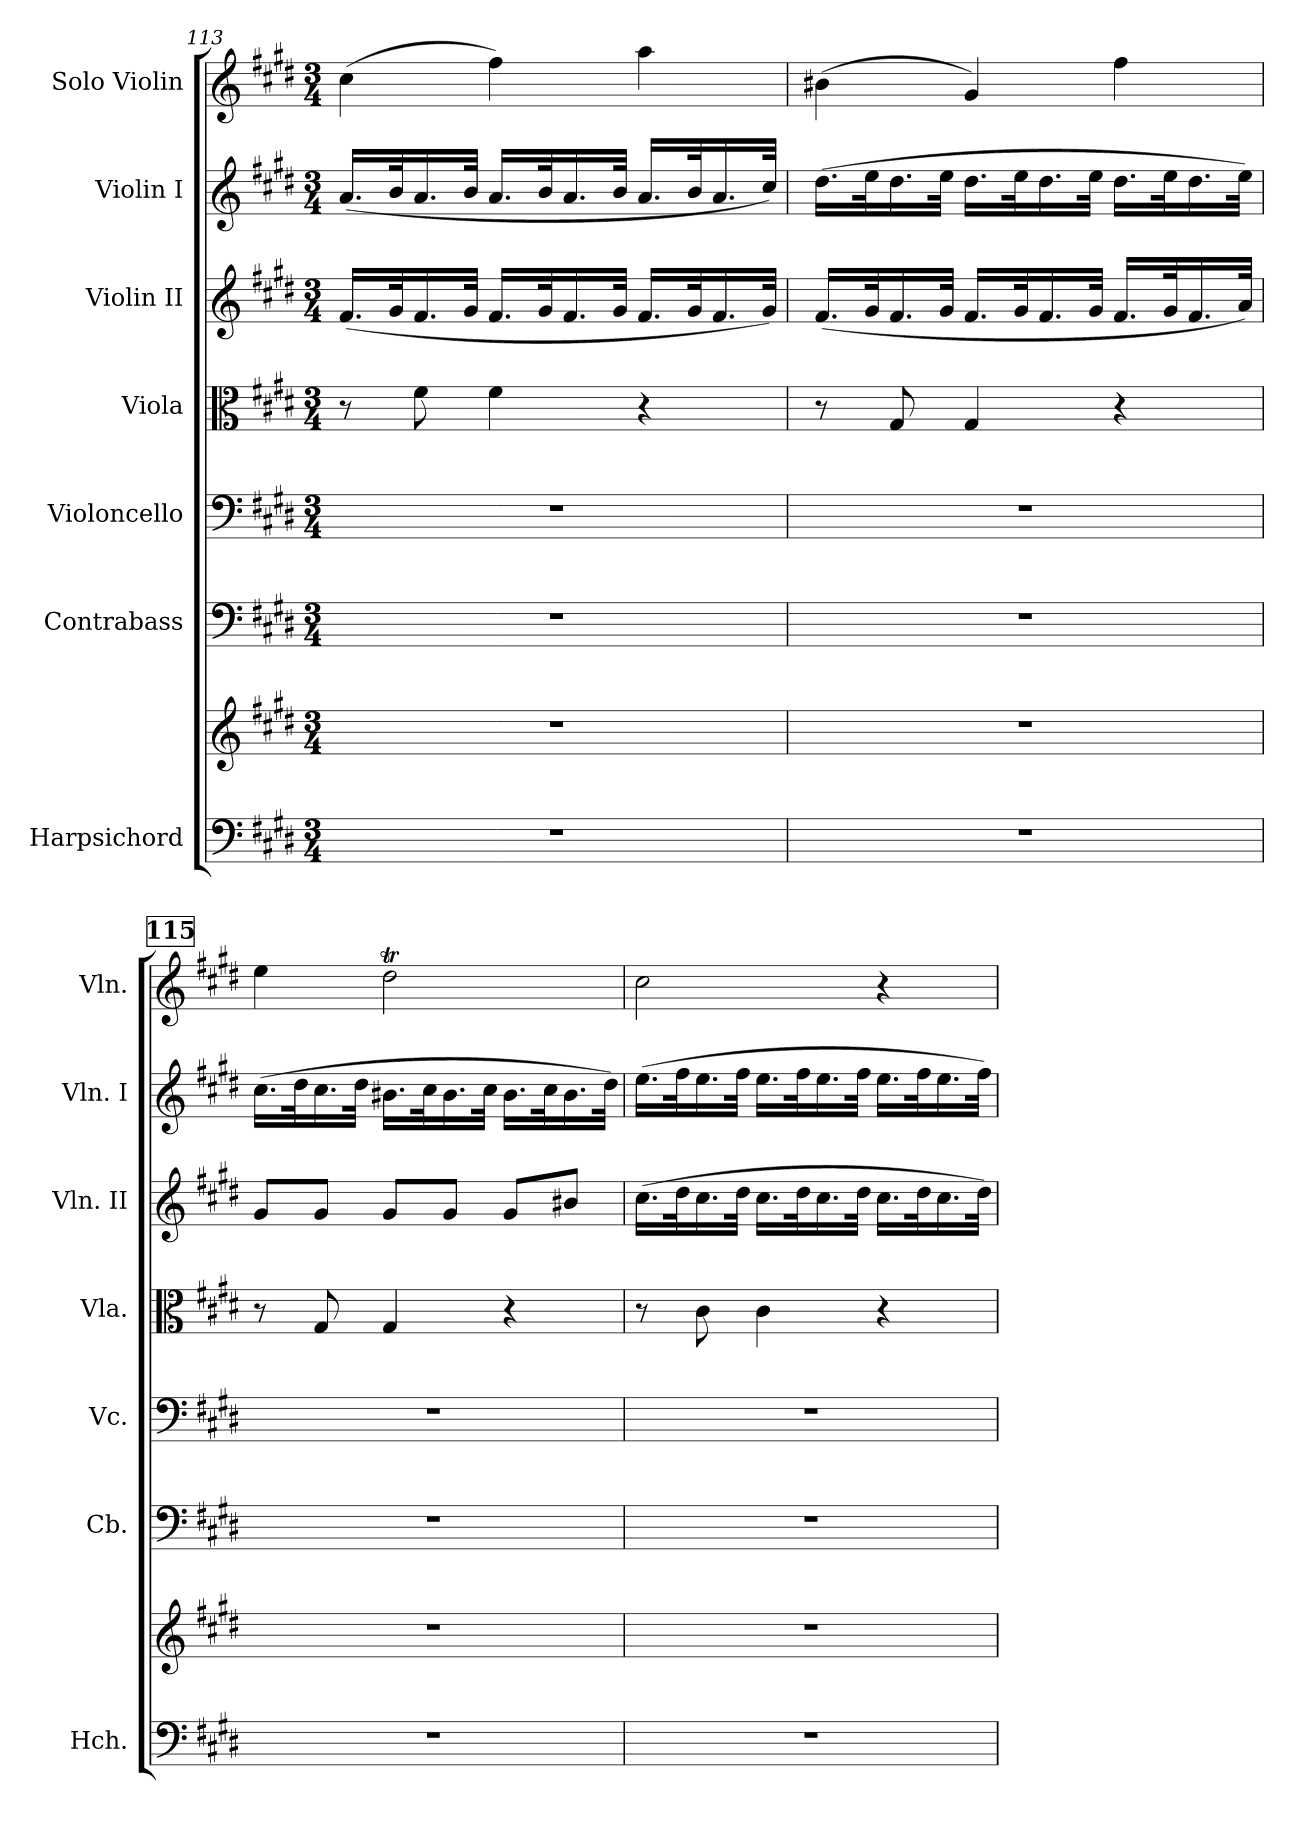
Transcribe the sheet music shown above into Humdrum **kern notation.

**kern	**kern	**kern	**kern	**kern	**kern	**kern	**kern
*part7	*part7	*part6	*part5	*part4	*part3	*part2	*part1
*staff8	*staff7	*staff6	*staff5	*staff4	*staff3	*staff2	*staff1
*I"Harpsichord	*	*I"Contrabass	*I"Violoncello	*I"Viola	*I"Violin II	*I"Violin I	*I"Solo Violin
*I'Hch.	*	*I'Cb.	*I'Vc.	*I'Vla.	*I'Vln. II	*I'Vln. I	*I'Vln.
*clefF4	*clefG2	*clefF4	*clefF4	*clefC3	*clefG2	*clefG2	*clefG2
*	*	*ITrd7c12	*	*	*	*	*
*k[f#c#g#d#]	*k[f#c#g#d#]	*k[f#c#g#d#]	*k[f#c#g#d#]	*k[f#c#g#d#]	*k[f#c#g#d#]	*k[f#c#g#d#]	*k[f#c#g#d#]
*M3/4	*M3/4	*M3/4	*M3/4	*M3/4	*M3/4	*M3/4	*M3/4
=113	=113	=113	=113	=113	=113	=113	=113
2.r	2.r	2.r	2.r	8r	(<16.f#/LL	(<16.a/LL	(>4cc#\
.	.	.	.	.	32g#/K	32b/K	.
.	.	.	.	8f#\	16.f#/	16.a/	.
.	.	.	.	.	32g#/JJk	32b/JJk	.
.	.	.	.	4f#\	16.f#/LL	16.a/LL	4ff#\)
.	.	.	.	.	32g#/K	32b/K	.
.	.	.	.	.	16.f#/	16.a/	.
.	.	.	.	.	32g#/JJk	32b/JJk	.
.	.	.	.	4r	16.f#/LL	16.a/LL	4aa\
.	.	.	.	.	32g#/K	32b/K	.
.	.	.	.	.	16.f#/	16.a/	.
.	.	.	.	.	32g#/JJk)	32cc#/JJk)	.
!!LO:PB:g=z
=114	=114	=114	=114	=114	=114	=114	=114
2.r	2.r	2.r	2.r	8r	(<16.f#/LL	(>16.dd#\LL	(>4b#X\
.	.	.	.	.	32g#/K	32ee\K	.
.	.	.	.	8G#/	16.f#/	16.dd#\	.
.	.	.	.	.	32g#/JJk	32ee\JJk	.
.	.	.	.	4G#/	16.f#/LL	16.dd#\LL	4g#/)
.	.	.	.	.	32g#/K	32ee\K	.
.	.	.	.	.	16.f#/	16.dd#\	.
.	.	.	.	.	32g#/JJk	32ee\JJk	.
.	.	.	.	4r	16.f#/LL	16.dd#\LL	4ff#\
.	.	.	.	.	32g#/K	32ee\K	.
.	.	.	.	.	16.f#/	16.dd#\	.
.	.	.	.	.	32a/JJk)	32ee\JJk)	.
!!LO:REH:place=s1:a:B:fs=14:t=115
=115	=115	=115	=115	=115	=115	=115	=115
2.r	2.r	2.r	2.r	8r	8g#/L	(>16.cc#\LL	4ee\
.	.	.	.	.	.	32dd#\K	.
.	.	.	.	8G#/	8g#/J	16.cc#\	.
.	.	.	.	.	.	32dd#\JJk	.
.	.	.	.	4G#/	8g#/L	16.b#X\LL	2dd#t\
.	.	.	.	.	.	32cc#\K	.
.	.	.	.	.	8g#/J	16.b#\	.
.	.	.	.	.	.	32cc#\JJk	.
.	.	.	.	4r	8g#/L	16.b#\LL	.
.	.	.	.	.	.	32cc#\K	.
.	.	.	.	.	8b#X/J	16.b#\	.
.	.	.	.	.	.	32dd#\JJk)	.
!!LO:PB:g=z
=116	=116	=116	=116	=116	=116	=116	=116
2.r	2.r	2.r	2.r	8r	(>16.cc#\LL	(>16.ee\LL	2cc#\
.	.	.	.	.	32dd#\K	32ff#\K	.
.	.	.	.	8c#\	16.cc#\	16.ee\	.
.	.	.	.	.	32dd#\JJk	32ff#\JJk	.
.	.	.	.	4c#\	16.cc#\LL	16.ee\LL	.
.	.	.	.	.	32dd#\K	32ff#\K	.
.	.	.	.	.	16.cc#\	16.ee\	.
.	.	.	.	.	32dd#\JJk	32ff#\JJk	.
.	.	.	.	4r	16.cc#\LL	16.ee\LL	4r
.	.	.	.	.	32dd#\K	32ff#\K	.
.	.	.	.	.	16.cc#\	16.ee\	.
.	.	.	.	.	32dd#\JJk)	32ff#\JJk)	.
=	=	=	=	=	=	=	=
*-	*-	*-	*-	*-	*-	*-	*-
